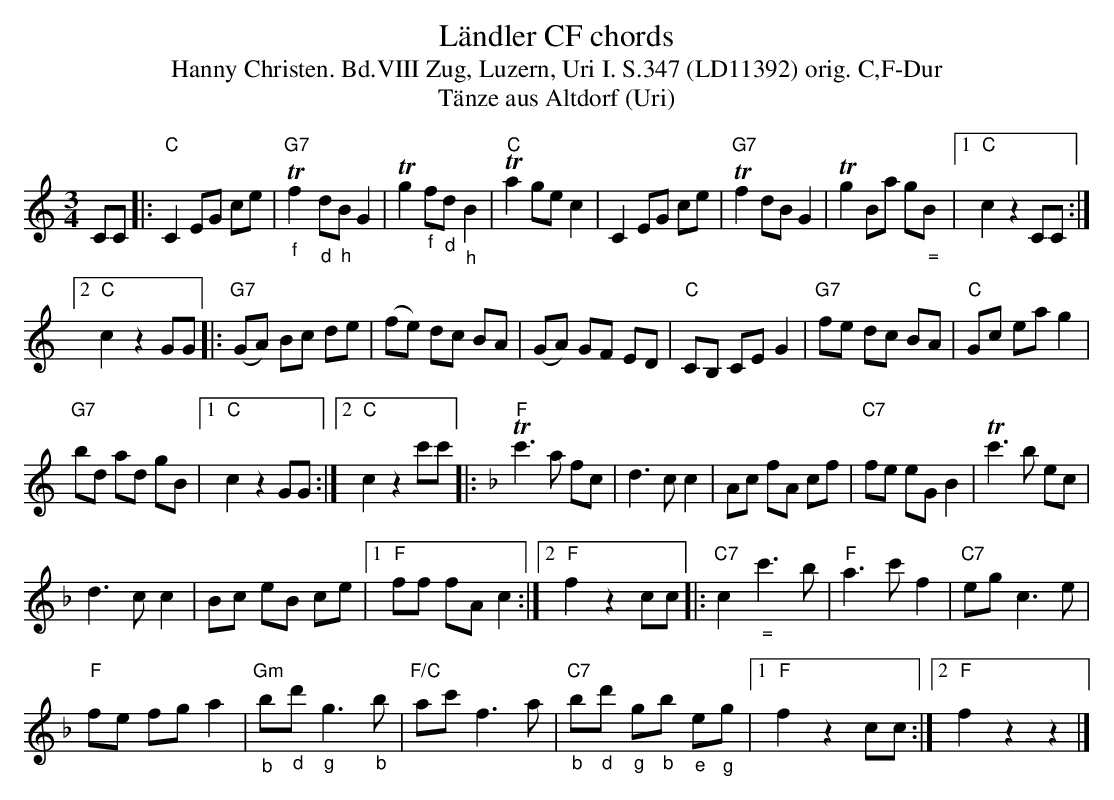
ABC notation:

X:1
T: L\"andler CF chords
T:Hanny Christen. Bd.VIII Zug, Luzern, Uri I. S.347 (LD11392) orig. C,F-Dur
T: T\"anze aus Altdorf (Uri)
M:3/4
L:1/8
K:C %%MIDI gchordon
CC |: "C"C2 EG ce | "G7"T"_f"f2 "_d"d"_h"B G2 | Tg2 "_f"f"_d"d "_h"B2 | "C"Ta2 ge c2 | C2 EG ce | "G7"Tf2 dB G2 | Tg2 Ba g"_ ="B |1 "C"c2z2 CC :|2
"C"c2z2GG |: "G7"(GA) Bc de | (fe)  dc BA | (GA) GF ED | "C"CB, CE G2 | "G7"fe dc BA | "C"Gc ea g2 |
"G7"bd ad gB |1 "C"c2z2GG :|2 "C"c2z2c'c' |: [K:F] "F"Tc'3a fc | d3cc2 | Ac fA cf | "C7"fe eG  B2 | Tc'3b ec |
d3c c2 | Bc eB ce |1 "F"ff fA c2 :|2 "F"f2z2cc |: "C7"c2"_ ="c'3b | "F"a3c'f2 | "C7"eg c3e |
"F"fe fg a2 | "Gm""_b"b"_d"d' "_g"g3"_b"b | "F/C"ac' f3a | "C7""_b"b"_d"d' "_g"g"_b"b "_e"e"_g"g |1 "F"f2z2cc :|2 "F"f2z2z2 |]
